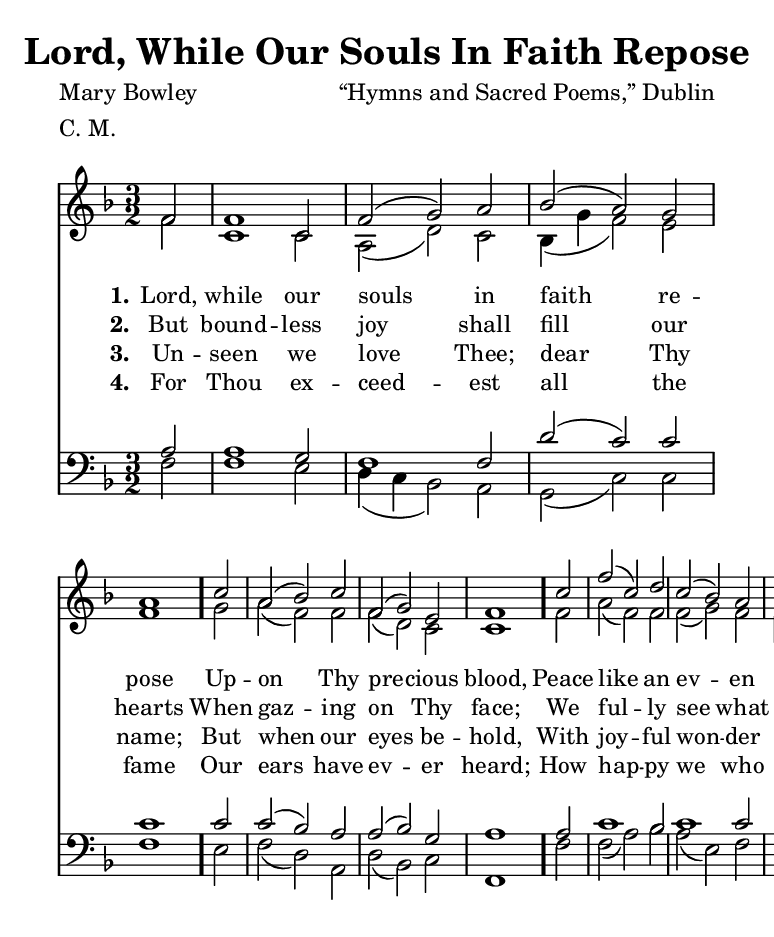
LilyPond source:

\include "common/global.ily"
\paper {
  \include "common/paper.ily"
  %ragged-bottom = ##t
  ragged-last-bottom = ##t
  %systems-per-page = ##f
  %page-count = ##f
  system-count = 2
}

\header{
  hymnnumber = "148"
  title = "Lord, While Our Souls In Faith Repose"
  tunename = "Irish"
  meter = "C. M."
  poet = "Mary Bowley"
  composer = "“Hymns and Sacred Poems,” Dublin"
  %copyright = ""
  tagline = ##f
}

% for fermata in MIDI
ta = { \tempo 2=90 }
tb = { \tempo 2=45 }

global = {
  \include "common/overrides.ily"
  \override Staff.TimeSignature.style = #'()
  \time 3/2
  \override Score.MetronomeMark.transparent = ##t % hide all fermata changes too
  \ta
  \key f \major
  \partial 2
  \autoBeamOff
}

notesSoprano = {
\global
\relative c' {

  f2 | f1 c2 | f(g) a | bes( a) g | a1
  c2 | a( bes) c | f,( g) e | f1
  c'2 | f( c) d | c( bes) a | d4( c bes2) a | a( g)
  c | f4( e d2) c | bes( a) g | f1
  \bar "|."

}
}

notesAlto = {
\global
\relative e' {

  f2 | c1 c2 | a( d) c | bes4( g' f2) e | f1
  g2 | a( f) f | f( d) c | c1
  f2 | a( f) f | f( g) f | f( e) f | f( e)
  e | f1 f2 | f1 e2 | f1

}
}

notesTenor = {
\global
\relative a {

  a2 | a1 g2 | f1 f2 | d'2( c) c | c1
  c2 | c( bes) a | a( bes) g | a1
  a2 | c1 bes2 | c1 c2 | bes1 c2 | c1
  c2 | c( bes) a | bes( c) bes | a1

}
}

notesBass = {
\global
\relative f {

  f2 | f1 e2 | d4( c bes2) a | g( c) c | f1
  e2 | f( d) a | d( bes) c | f,1
  f'2 | f( a) bes | a( e) f | bes4( a g2) f2 | c1
  c4( bes) | a2( bes) c | d( c) c | f1

}
}

wordsA = \lyricmode {
\set stanza = "1."

Lord, while our souls in faith re -- pose \bar "."
Up -- on Thy pre -- cious blood, \bar "." \break
Peace like an ev -- en riv -- er flows, \bar "."
And mer -- cy like a flood. \bar "."

}

wordsB = \lyricmode {
\set stanza = "2."

But bound -- less joy shall fill our hearts
When gaz -- ing on Thy face;
We ful -- ly see what faith im -- parts,
And glo -- ry crowns Thy grace.

}

wordsC = \lyricmode {
\set stanza = "3."

Un -- seen we love Thee; dear Thy name;
But when our eyes be -- hold,
With joy -- ful won -- der we’ll ex -- claim,
“The half had not been told!”

}

wordsD = \lyricmode {
\set stanza = "4."

For Thou ex -- ceed -- est all the fame
Our ears have ev -- er heard;
How hap -- py we who know Thy name,
And trust Thy faith -- ful word!

}

\score {
  \context ChoirStaff <<
    \context Staff = upper <<
      \set ChoirStaff.systemStartDelimiter = #'SystemStartBar
      \context Voice  = sopranos { \voiceOne << \notesSoprano >> }
      \context Voice  = altos { \voiceTwo << \notesAlto >> }
      \context Lyrics = one   \lyricsto sopranos \wordsA
      \context Lyrics = two   \lyricsto sopranos \wordsB
      \context Lyrics = three \lyricsto sopranos \wordsC
      \context Lyrics = four  \lyricsto sopranos \wordsD
    >>
    \context Staff = men <<
      \clef bass
      \context Voice  = tenors { \voiceOne << \notesTenor >> }
      \context Voice  = basses { \voiceTwo << \notesBass >> }
    >>
  >>
  \layout {
    \include "common/layout.ily"
  }
  \midi{
    \include "common/midi.ily"
  }
}

\version "2.18.0"  % necessary for upgrading to future LilyPond versions.

% vi:set et ts=2 sw=2 ai nocindent syntax=lilypond:
